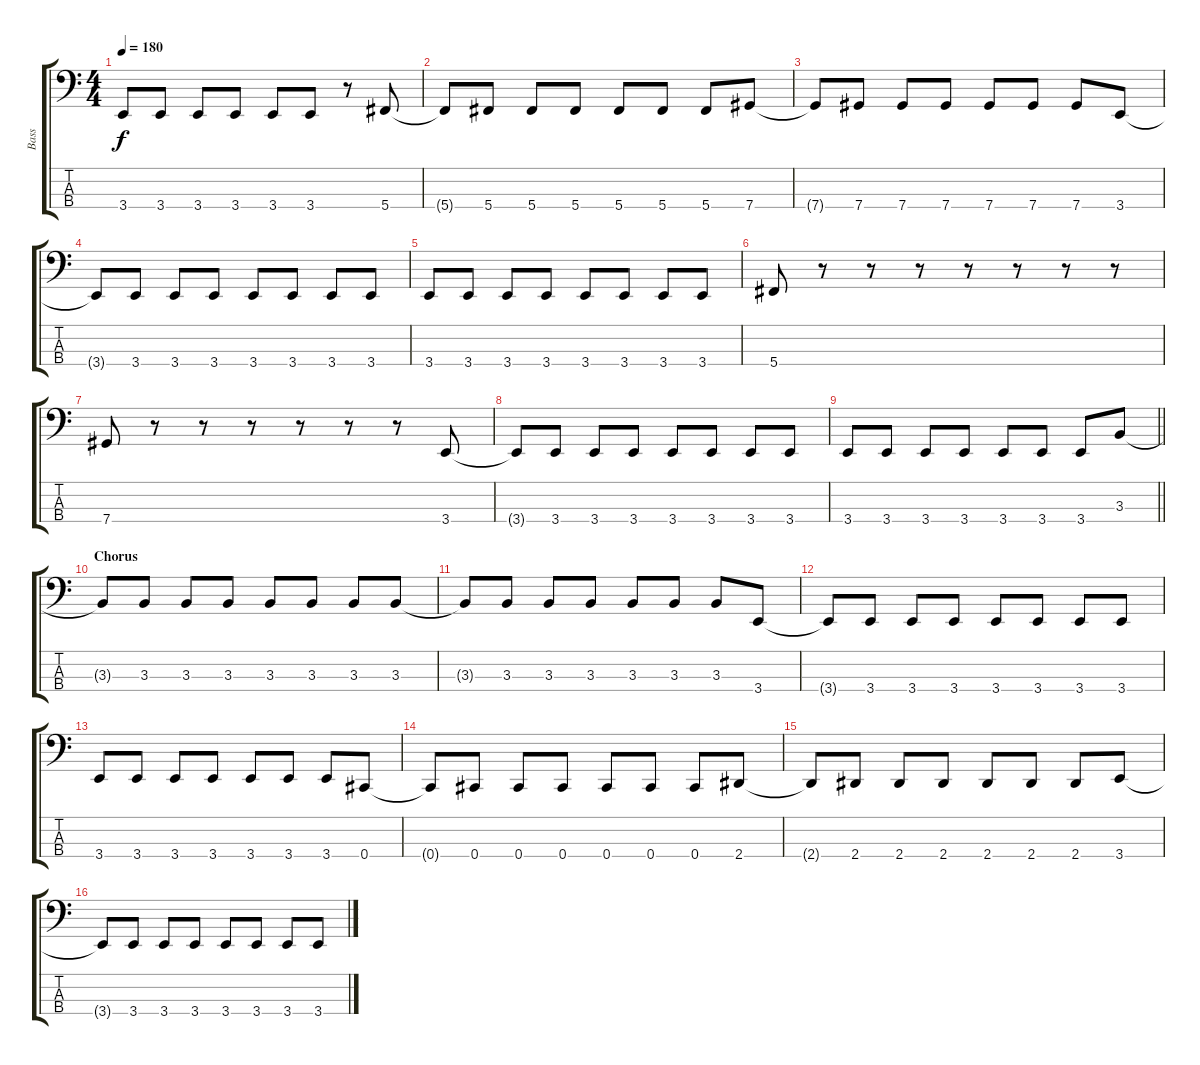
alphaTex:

\track ("Bass" "Bass") {instrument electricbassfinger}
\staff {score tabs}
\tuning (Gb2 Db2 Ab1 Db1) {hide}
\ts (4 4)
\tempo 180
\clef f4
\ks c
3.4.8{dy f} 3.4.8 3.4.8 3.4.8 3.4.8 3.4.8 r.8 5.4.8 |
5.4{t}.8 5.4.8 5.4.8 5.4.8 5.4.8 5.4.8 5.4.8 7.4.8 |
7.4{t}.8 7.4.8 7.4.8 7.4.8 7.4.8 7.4.8 7.4.8 3.4.8 |
3.4{t}.8 3.4.8 3.4.8 3.4.8 3.4.8 3.4.8 3.4.8 3.4.8 |
3.4.8 3.4.8 3.4.8 3.4.8 3.4.8 3.4.8 3.4.8 3.4.8 |
5.4.8 r.8 r.8 r.8 r.8 r.8 r.8 r.8 |
7.4.8 r.8 r.8 r.8 r.8 r.8 r.8 3.4.8 |
3.4{t}.8 3.4.8 3.4.8 3.4.8 3.4.8 3.4.8 3.4.8 3.4.8 |
\barLineRight lightlight
3.4.8 3.4.8 3.4.8 3.4.8 3.4.8 3.4.8 3.4.8 3.3.8 |
\section ("" "Chorus")
3.3{t}.8 3.3.8 3.3.8 3.3.8 3.3.8 3.3.8 3.3.8 3.3.8 |
3.3{t}.8 3.3.8 3.3.8 3.3.8 3.3.8 3.3.8 3.3.8 3.4.8 |
3.4{t}.8 3.4.8 3.4.8 3.4.8 3.4.8 3.4.8 3.4.8 3.4.8 |
3.4.8 3.4.8 3.4.8 3.4.8 3.4.8 3.4.8 3.4.8 0.4.8 |
0.4{t}.8 0.4.8 0.4.8 0.4.8 0.4.8 0.4.8 0.4.8 2.4.8 |
2.4{t}.8 2.4.8 2.4.8 2.4.8 2.4.8 2.4.8 2.4.8 3.4.8 |
3.4{t}.8 3.4.8 3.4.8 3.4.8 3.4.8 3.4.8 3.4.8 3.4.8
